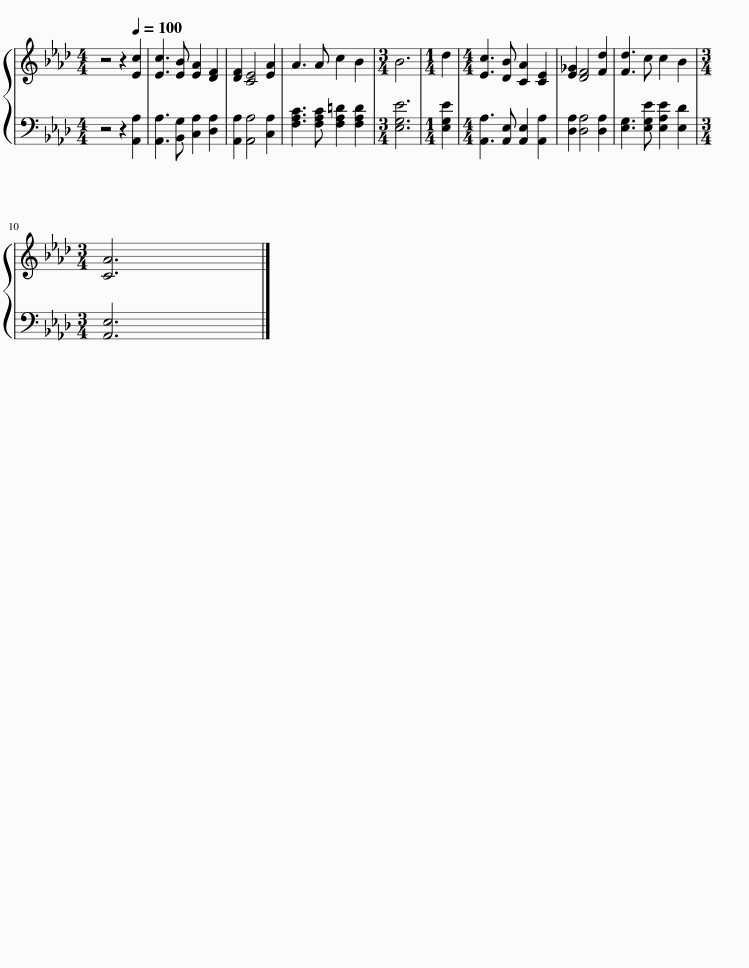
X:1
%%score { 1 | 2 }
L:1/8
M:4/4
I:linebreak $
K:Ab
V:1 treble
V:2 bass
V:1
 z4 z2[Q:1/4=100] [Ec]2 | [Ec]3 [EB] [EA]2 [DF]2 | [DF]2 [CE]4 [EA]2 | A3 A c2 B2 |[M:3/4] B6 | %5
[M:1/4] d2 |[M:4/4] [Ec]3 [DB] [CA]2 [CE]2 | [E_G]2 [DF]4 [Fd]2 | [Fd]3 c c2 B2 |$[M:3/4] [CA]6 |] %10
V:2
 z4 z2 [A,,A,]2 | [A,,A,]3 [B,,G,] [C,A,]2 [D,A,]2 | [A,,A,]2 [A,,A,]4 [C,A,]2 | [F,A,C]3 [F,A,C] [F,A,=D]2 [F,A,D]2 |[M:3/4] [E,G,E]6 | %5
[M:1/4] [E,G,E]2 |[M:4/4] [A,,A,]3 [A,,E,] [A,,E,]2 [A,,A,]2 | [D,A,]2 [D,A,]4 [D,A,]2 | [E,G,]3 [E,G,E] [E,A,E]2 [E,D]2 |$[M:3/4] [A,,E,]6 |] %10
